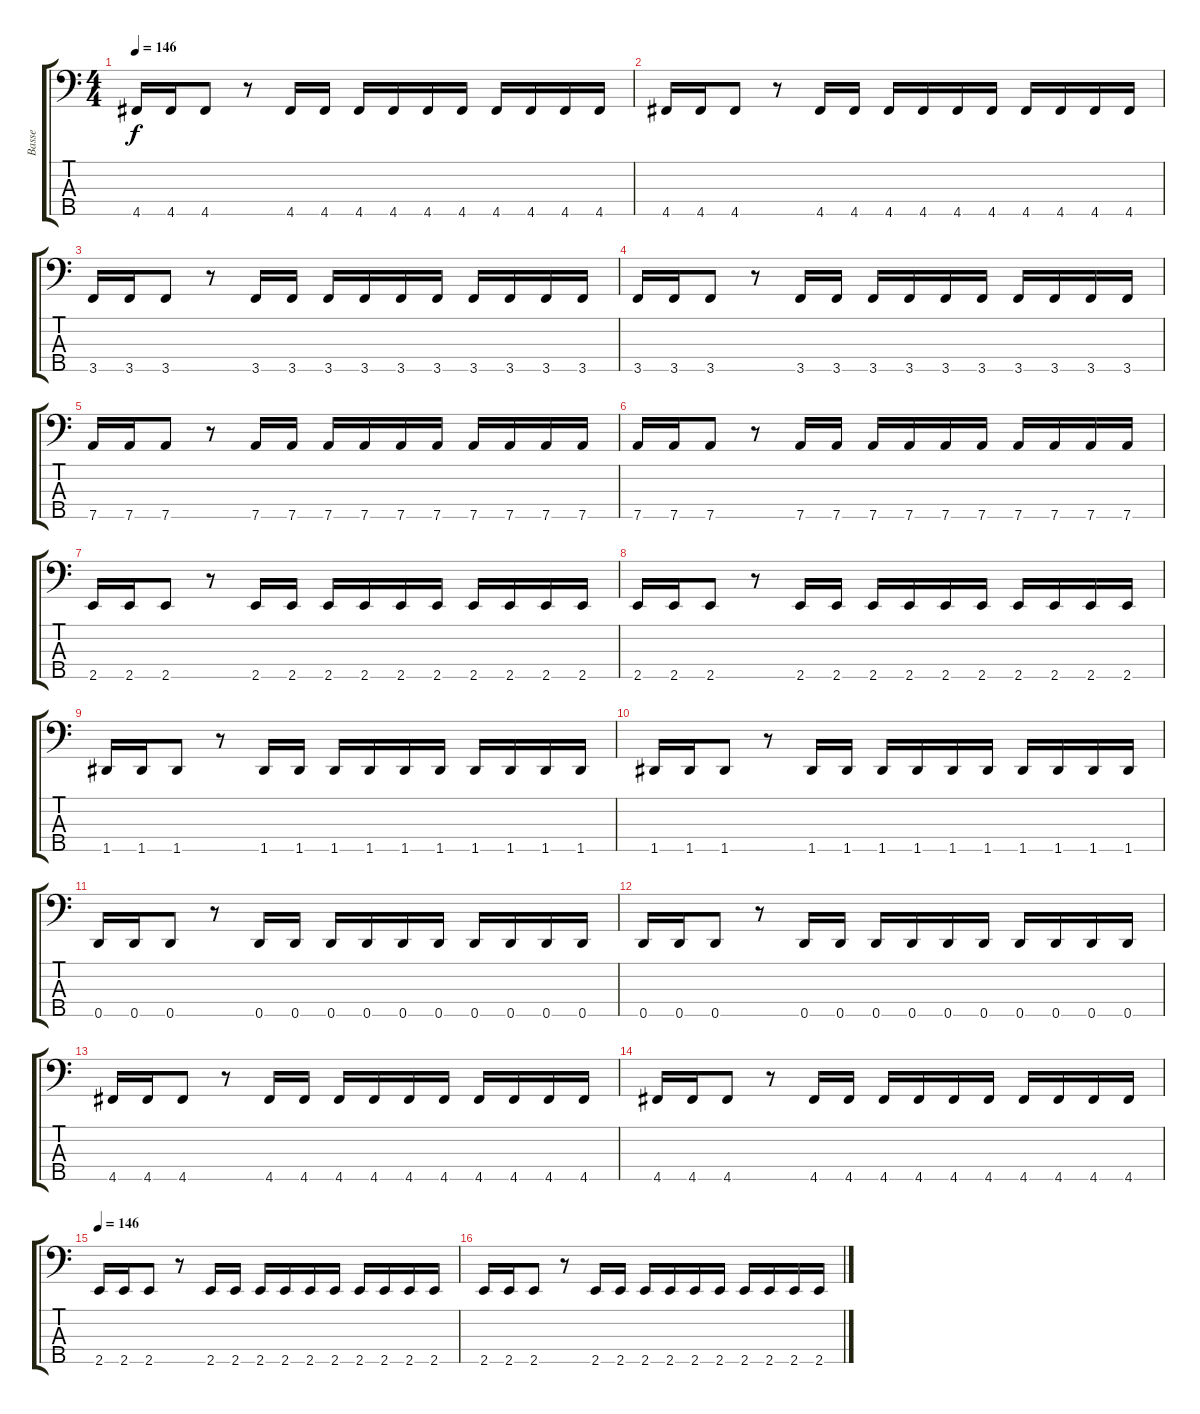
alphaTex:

\track ("Basse" "Basse") {instrument electricbasspick}
\staff {score tabs}
\tuning (Bb2 F2 C2 G1 D1) {hide}
\ts (4 4)
\tempo 146
\clef f4
\ks c
4.5.16{dy f} 4.5.16 4.5.8 r.8 4.5.16 4.5.16 4.5.16 4.5.16 4.5.16 4.5.16 4.5.16 4.5.16 4.5.16 4.5.16 |
4.5.16 4.5.16 4.5.8 r.8 4.5.16 4.5.16 4.5.16 4.5.16 4.5.16 4.5.16 4.5.16 4.5.16 4.5.16 4.5.16 |
3.5.16 3.5.16 3.5.8 r.8 3.5.16 3.5.16 3.5.16 3.5.16 3.5.16 3.5.16 3.5.16 3.5.16 3.5.16 3.5.16 |
3.5.16 3.5.16 3.5.8 r.8 3.5.16 3.5.16 3.5.16 3.5.16 3.5.16 3.5.16 3.5.16 3.5.16 3.5.16 3.5.16 |
7.5.16 7.5.16 7.5.8 r.8 7.5.16 7.5.16 7.5.16 7.5.16 7.5.16 7.5.16 7.5.16 7.5.16 7.5.16 7.5.16 |
7.5.16 7.5.16 7.5.8 r.8 7.5.16 7.5.16 7.5.16 7.5.16 7.5.16 7.5.16 7.5.16 7.5.16 7.5.16 7.5.16 |
2.5.16 2.5.16 2.5.8 r.8 2.5.16 2.5.16 2.5.16 2.5.16 2.5.16 2.5.16 2.5.16 2.5.16 2.5.16 2.5.16 |
2.5.16 2.5.16 2.5.8 r.8 2.5.16 2.5.16 2.5.16 2.5.16 2.5.16 2.5.16 2.5.16 2.5.16 2.5.16 2.5.16 |
1.5.16 1.5.16 1.5.8 r.8 1.5.16 1.5.16 1.5.16 1.5.16 1.5.16 1.5.16 1.5.16 1.5.16 1.5.16 1.5.16 |
1.5.16 1.5.16 1.5.8 r.8 1.5.16 1.5.16 1.5.16 1.5.16 1.5.16 1.5.16 1.5.16 1.5.16 1.5.16 1.5.16 |
0.5.16 0.5.16 0.5.8 r.8 0.5.16 0.5.16 0.5.16 0.5.16 0.5.16 0.5.16 0.5.16 0.5.16 0.5.16 0.5.16 |
0.5.16 0.5.16 0.5.8 r.8 0.5.16 0.5.16 0.5.16 0.5.16 0.5.16 0.5.16 0.5.16 0.5.16 0.5.16 0.5.16 |
4.5.16 4.5.16 4.5.8 r.8 4.5.16 4.5.16 4.5.16 4.5.16 4.5.16 4.5.16 4.5.16 4.5.16 4.5.16 4.5.16 |
4.5.16 4.5.16 4.5.8 r.8 4.5.16 4.5.16 4.5.16 4.5.16 4.5.16 4.5.16 4.5.16 4.5.16 4.5.16 4.5.16 |
\tempo 146
2.5.16 2.5.16 2.5.8 r.8 2.5.16 2.5.16 2.5.16 2.5.16 2.5.16 2.5.16 2.5.16 2.5.16 2.5.16 2.5.16 |
2.5.16 2.5.16 2.5.8 r.8 2.5.16 2.5.16 2.5.16 2.5.16 2.5.16 2.5.16 2.5.16 2.5.16 2.5.16 2.5.16
